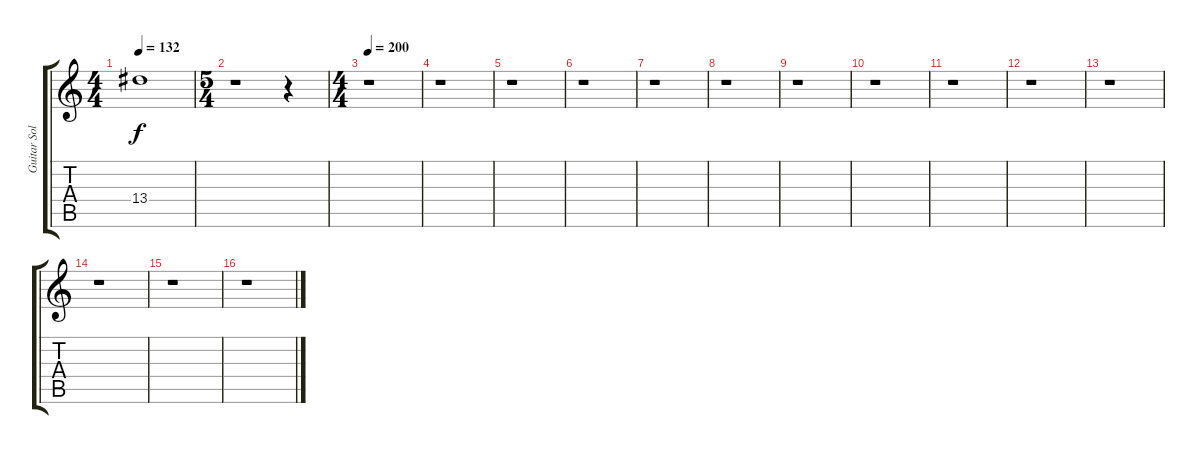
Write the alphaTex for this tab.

\track ("Guitar Solo" "Guitar Sol") {instrument distortionguitar}
\staff {score tabs}
\tuning (E4 B3 G3 D3 A2 E2) {hide}
\ts (4 4)
\tempo 132
\clef g2
\ks c
13.4{t}.1{dy f} |
\ts (5 4)
r.1 r.4 |
\ts (4 4)
\tempo 200
r.1 |
r.1 |
r.1 |
r.1 |
r.1 |
r.1 |
r.1 |
r.1 |
r.1 |
r.1 |
r.1 |
r.1 |
r.1 |
r.1
